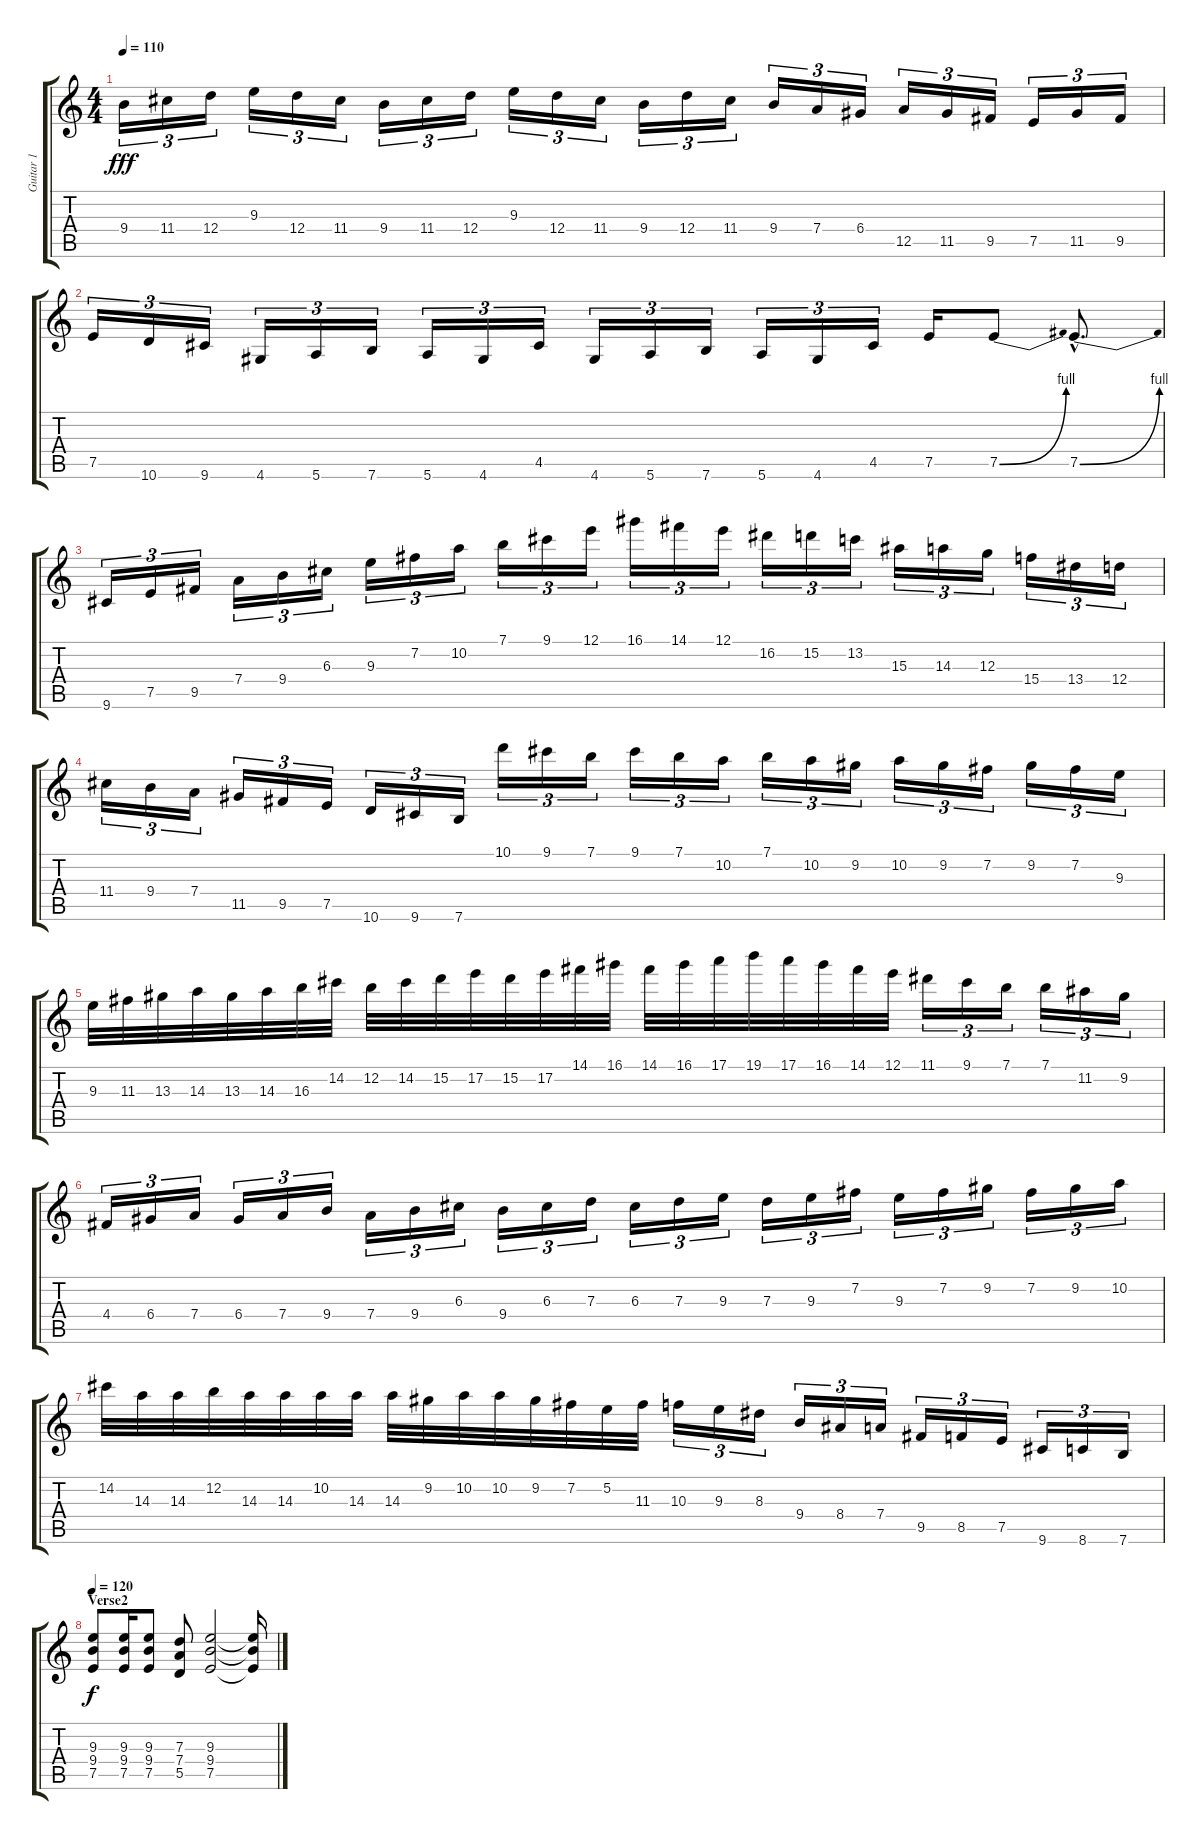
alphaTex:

\track ("Guitar 1" "Guitar 1") {instrument distortionguitar}
\staff {score tabs}
\tuning (E4 B3 G3 D3 A2 E2) {hide}
\ts (4 4)
\tempo 110
\clef g2
\ks c
9.4.16{tu (3 2) dy fff} 11.4.16{tu (3 2)} 12.4.16{tu (3 2)} 9.3.16{tu (3 2)} 12.4.16{tu (3 2)} 11.4.16{tu (3 2)} 9.4.16{tu (3 2)} 11.4.16{tu (3 2)} 12.4.16{tu (3 2)} 9.3.16{tu (3 2)} 12.4.16{tu (3 2)} 11.4.16{tu (3 2)} 9.4.16{tu (3 2)} 12.4.16{tu (3 2)} 11.4.16{tu (3 2)} 9.4.16{tu (3 2)} 7.4.16{tu (3 2)} 6.4.16{tu (3 2)} 12.5.16{tu (3 2)} 11.5.16{tu (3 2)} 9.5.16{tu (3 2)} 7.5.16{tu (3 2)} 11.5.16{tu (3 2)} 9.5.16{tu (3 2)} |
7.5.16{tu (3 2)} 10.6.16{tu (3 2)} 9.6.16{tu (3 2)} 4.6.16{tu (3 2)} 5.6.16{tu (3 2)} 7.6.16{tu (3 2)} 5.6.16{tu (3 2)} 4.6.16{tu (3 2)} 4.5.16{tu (3 2)} 4.6.16{tu (3 2)} 5.6.16{tu (3 2)} 7.6.16{tu (3 2)} 5.6.16{tu (3 2)} 4.6.16{tu (3 2)} 4.5.16{tu (3 2)} 7.5.16 7.5{be (bend 0 0 60 4)}.8 7.5{be (bend 0 0 60 4) hac}.8{d} |
9.6.16{tu (3 2)} 7.5.16{tu (3 2)} 9.5.16{tu (3 2)} 7.4.16{tu (3 2)} 9.4.16{tu (3 2)} 6.3.16{tu (3 2)} 9.3.16{tu (3 2)} 7.2.16{tu (3 2)} 10.2.16{tu (3 2)} 7.1.16{tu (3 2)} 9.1.16{tu (3 2)} 12.1.16{tu (3 2)} 16.1.16{tu (3 2)} 14.1.16{tu (3 2)} 12.1.16{tu (3 2)} 16.2.16{tu (3 2)} 15.2.16{tu (3 2)} 13.2.16{tu (3 2)} 15.3.16{tu (3 2)} 14.3.16{tu (3 2)} 12.3.16{tu (3 2)} 15.4.16{tu (3 2)} 13.4.16{tu (3 2)} 12.4.16{tu (3 2)} |
11.4.16{tu (3 2)} 9.4.16{tu (3 2)} 7.4.16{tu (3 2)} 11.5.16{tu (3 2)} 9.5.16{tu (3 2)} 7.5.16{tu (3 2)} 10.6.16{tu (3 2)} 9.6.16{tu (3 2)} 7.6.16{tu (3 2)} 10.1.16{tu (3 2)} 9.1.16{tu (3 2)} 7.1.16{tu (3 2)} 9.1.16{tu (3 2)} 7.1.16{tu (3 2)} 10.2.16{tu (3 2)} 7.1.16{tu (3 2)} 10.2.16{tu (3 2)} 9.2.16{tu (3 2)} 10.2.16{tu (3 2)} 9.2.16{tu (3 2)} 7.2.16{tu (3 2)} 9.2.16{tu (3 2)} 7.2.16{tu (3 2)} 9.3.16{tu (3 2)} |
9.3.32 11.3.32 13.3.32 14.3.32 13.3.32 14.3.32 16.3.32 14.2.32 12.2.32 14.2.32 15.2.32 17.2.32 15.2.32 17.2.32 14.1.32 16.1.32 14.1.32 16.1.32 17.1.32 19.1.32 17.1.32 16.1.32 14.1.32 12.1.32 11.1.16{tu (3 2)} 9.1.16{tu (3 2)} 7.1.16{tu (3 2)} 7.1.16{tu (3 2)} 11.2.16{tu (3 2)} 9.2.16{tu (3 2)} |
4.4.16{tu (3 2)} 6.4.16{tu (3 2)} 7.4.16{tu (3 2)} 6.4.16{tu (3 2)} 7.4.16{tu (3 2)} 9.4.16{tu (3 2)} 7.4.16{tu (3 2)} 9.4.16{tu (3 2)} 6.3.16{tu (3 2)} 9.4.16{tu (3 2)} 6.3.16{tu (3 2)} 7.3.16{tu (3 2)} 6.3.16{tu (3 2)} 7.3.16{tu (3 2)} 9.3.16{tu (3 2)} 7.3.16{tu (3 2)} 9.3.16{tu (3 2)} 7.2.16{tu (3 2)} 9.3.16{tu (3 2)} 7.2.16{tu (3 2)} 9.2.16{tu (3 2)} 7.2.16{tu (3 2)} 9.2.16{tu (3 2)} 10.2.16{tu (3 2)} |
14.2.32 14.3.32 14.3.32 12.2.32 14.3.32 14.3.32 10.2.32 14.3.32 14.3.32 9.2.32 10.2.32 10.2.32 9.2.32 7.2.32 5.2.32 11.3.32 10.3.16{tu (3 2)} 9.3.16{tu (3 2)} 8.3.16{tu (3 2)} 9.4.16{tu (3 2)} 8.4.16{tu (3 2)} 7.4.16{tu (3 2)} 9.5.16{tu (3 2)} 8.5.16{tu (3 2)} 7.5.16{tu (3 2)} 9.6.16{tu (3 2)} 8.6.16{tu (3 2)} 7.6.16{tu (3 2)} |
\section ("" "Verse2")
\tempo 120
(9.3 9.4 7.5).8{dy f} (9.3 9.4 7.5).16 (9.3 9.4 7.5).8 (7.3 7.4 5.5).8 (9.3 9.4 7.5).2 (9.3{t} 9.4{t} 7.5{t}).16
